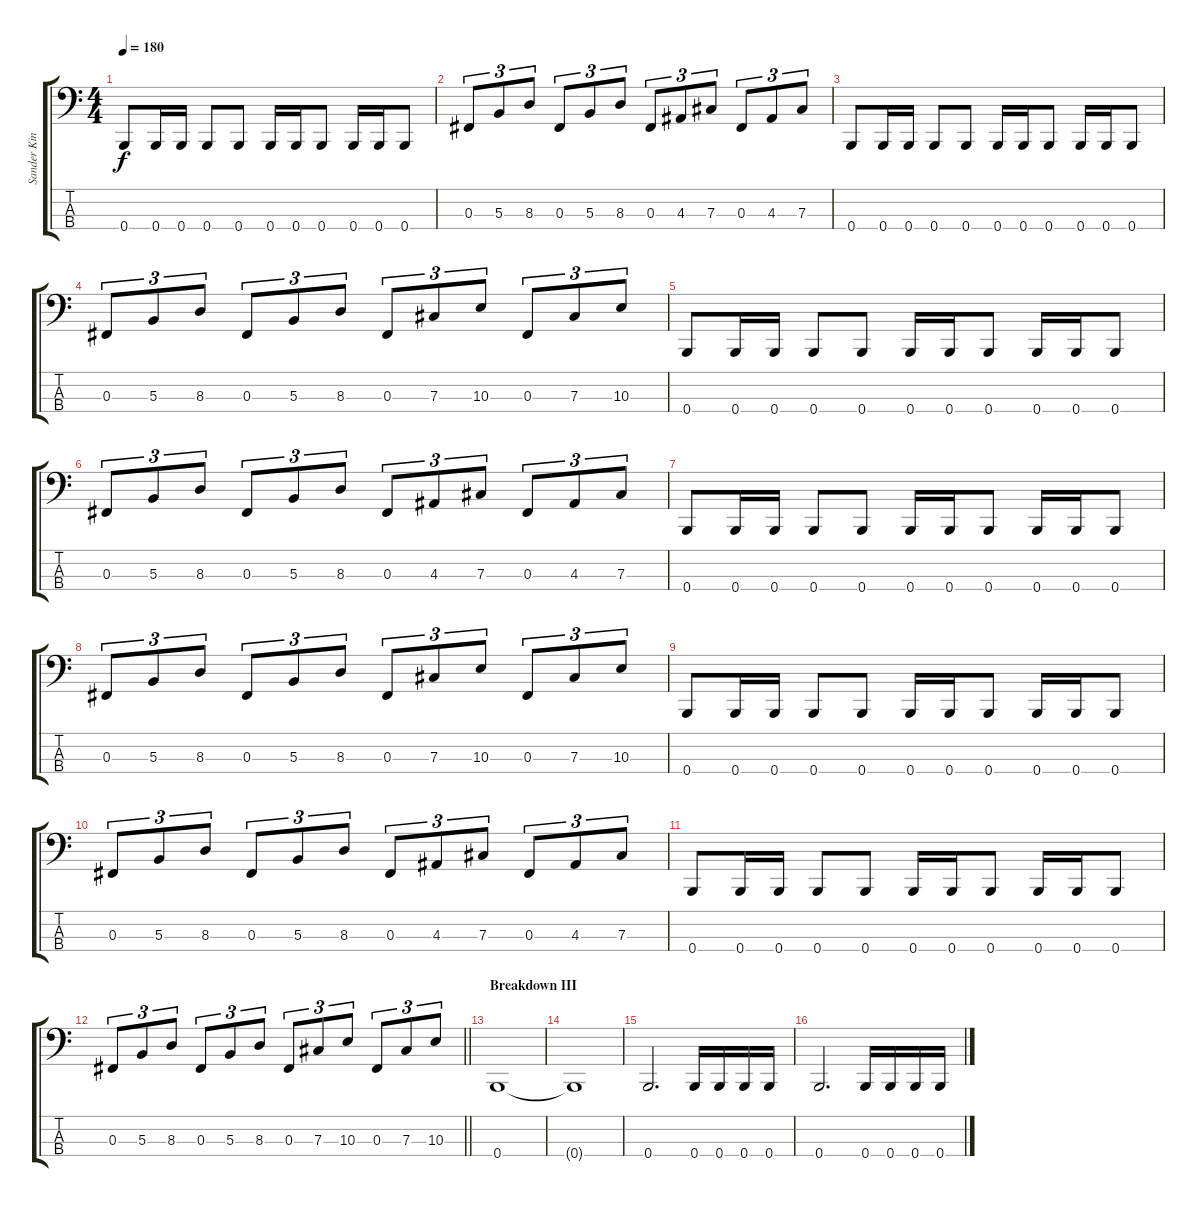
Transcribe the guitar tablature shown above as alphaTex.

\track ("Sander Kink" "Sander Kin") {instrument electricbasspick}
\staff {score tabs}
\tuning (E2 B1 Gb1 B0) {hide}
\ts (4 4)
\tempo 180
\clef f4
\ks c
0.4.8{dy f} 0.4.16 0.4.16 0.4.8 0.4.8 0.4.16 0.4.16 0.4.8 0.4.16 0.4.16 0.4.8 |
0.3.8{tu (3 2)} 5.3.8{tu (3 2)} 8.3.8{tu (3 2)} 0.3.8{tu (3 2)} 5.3.8{tu (3 2)} 8.3.8{tu (3 2)} 0.3.8{tu (3 2)} 4.3.8{tu (3 2)} 7.3.8{tu (3 2)} 0.3.8{tu (3 2)} 4.3.8{tu (3 2)} 7.3.8{tu (3 2)} |
0.4.8 0.4.16 0.4.16 0.4.8 0.4.8 0.4.16 0.4.16 0.4.8 0.4.16 0.4.16 0.4.8 |
0.3.8{tu (3 2)} 5.3.8{tu (3 2)} 8.3.8{tu (3 2)} 0.3.8{tu (3 2)} 5.3.8{tu (3 2)} 8.3.8{tu (3 2)} 0.3.8{tu (3 2)} 7.3.8{tu (3 2)} 10.3.8{tu (3 2)} 0.3.8{tu (3 2)} 7.3.8{tu (3 2)} 10.3.8{tu (3 2)} |
0.4.8 0.4.16 0.4.16 0.4.8 0.4.8 0.4.16 0.4.16 0.4.8 0.4.16 0.4.16 0.4.8 |
0.3.8{tu (3 2)} 5.3.8{tu (3 2)} 8.3.8{tu (3 2)} 0.3.8{tu (3 2)} 5.3.8{tu (3 2)} 8.3.8{tu (3 2)} 0.3.8{tu (3 2)} 4.3.8{tu (3 2)} 7.3.8{tu (3 2)} 0.3.8{tu (3 2)} 4.3.8{tu (3 2)} 7.3.8{tu (3 2)} |
0.4.8 0.4.16 0.4.16 0.4.8 0.4.8 0.4.16 0.4.16 0.4.8 0.4.16 0.4.16 0.4.8 |
0.3.8{tu (3 2)} 5.3.8{tu (3 2)} 8.3.8{tu (3 2)} 0.3.8{tu (3 2)} 5.3.8{tu (3 2)} 8.3.8{tu (3 2)} 0.3.8{tu (3 2)} 7.3.8{tu (3 2)} 10.3.8{tu (3 2)} 0.3.8{tu (3 2)} 7.3.8{tu (3 2)} 10.3.8{tu (3 2)} |
0.4.8 0.4.16 0.4.16 0.4.8 0.4.8 0.4.16 0.4.16 0.4.8 0.4.16 0.4.16 0.4.8 |
0.3.8{tu (3 2)} 5.3.8{tu (3 2)} 8.3.8{tu (3 2)} 0.3.8{tu (3 2)} 5.3.8{tu (3 2)} 8.3.8{tu (3 2)} 0.3.8{tu (3 2)} 4.3.8{tu (3 2)} 7.3.8{tu (3 2)} 0.3.8{tu (3 2)} 4.3.8{tu (3 2)} 7.3.8{tu (3 2)} |
0.4.8 0.4.16 0.4.16 0.4.8 0.4.8 0.4.16 0.4.16 0.4.8 0.4.16 0.4.16 0.4.8 |
\barLineRight lightlight
0.3.8{tu (3 2)} 5.3.8{tu (3 2)} 8.3.8{tu (3 2)} 0.3.8{tu (3 2)} 5.3.8{tu (3 2)} 8.3.8{tu (3 2)} 0.3.8{tu (3 2)} 7.3.8{tu (3 2)} 10.3.8{tu (3 2)} 0.3.8{tu (3 2)} 7.3.8{tu (3 2)} 10.3.8{tu (3 2)} |
\section ("" "Breakdown III")
0.4.1 |
0.4{t}.1 |
0.4.2{d} 0.4.16 0.4.16 0.4.16 0.4.16 |
0.4.2{d} 0.4.16 0.4.16 0.4.16 0.4.16
